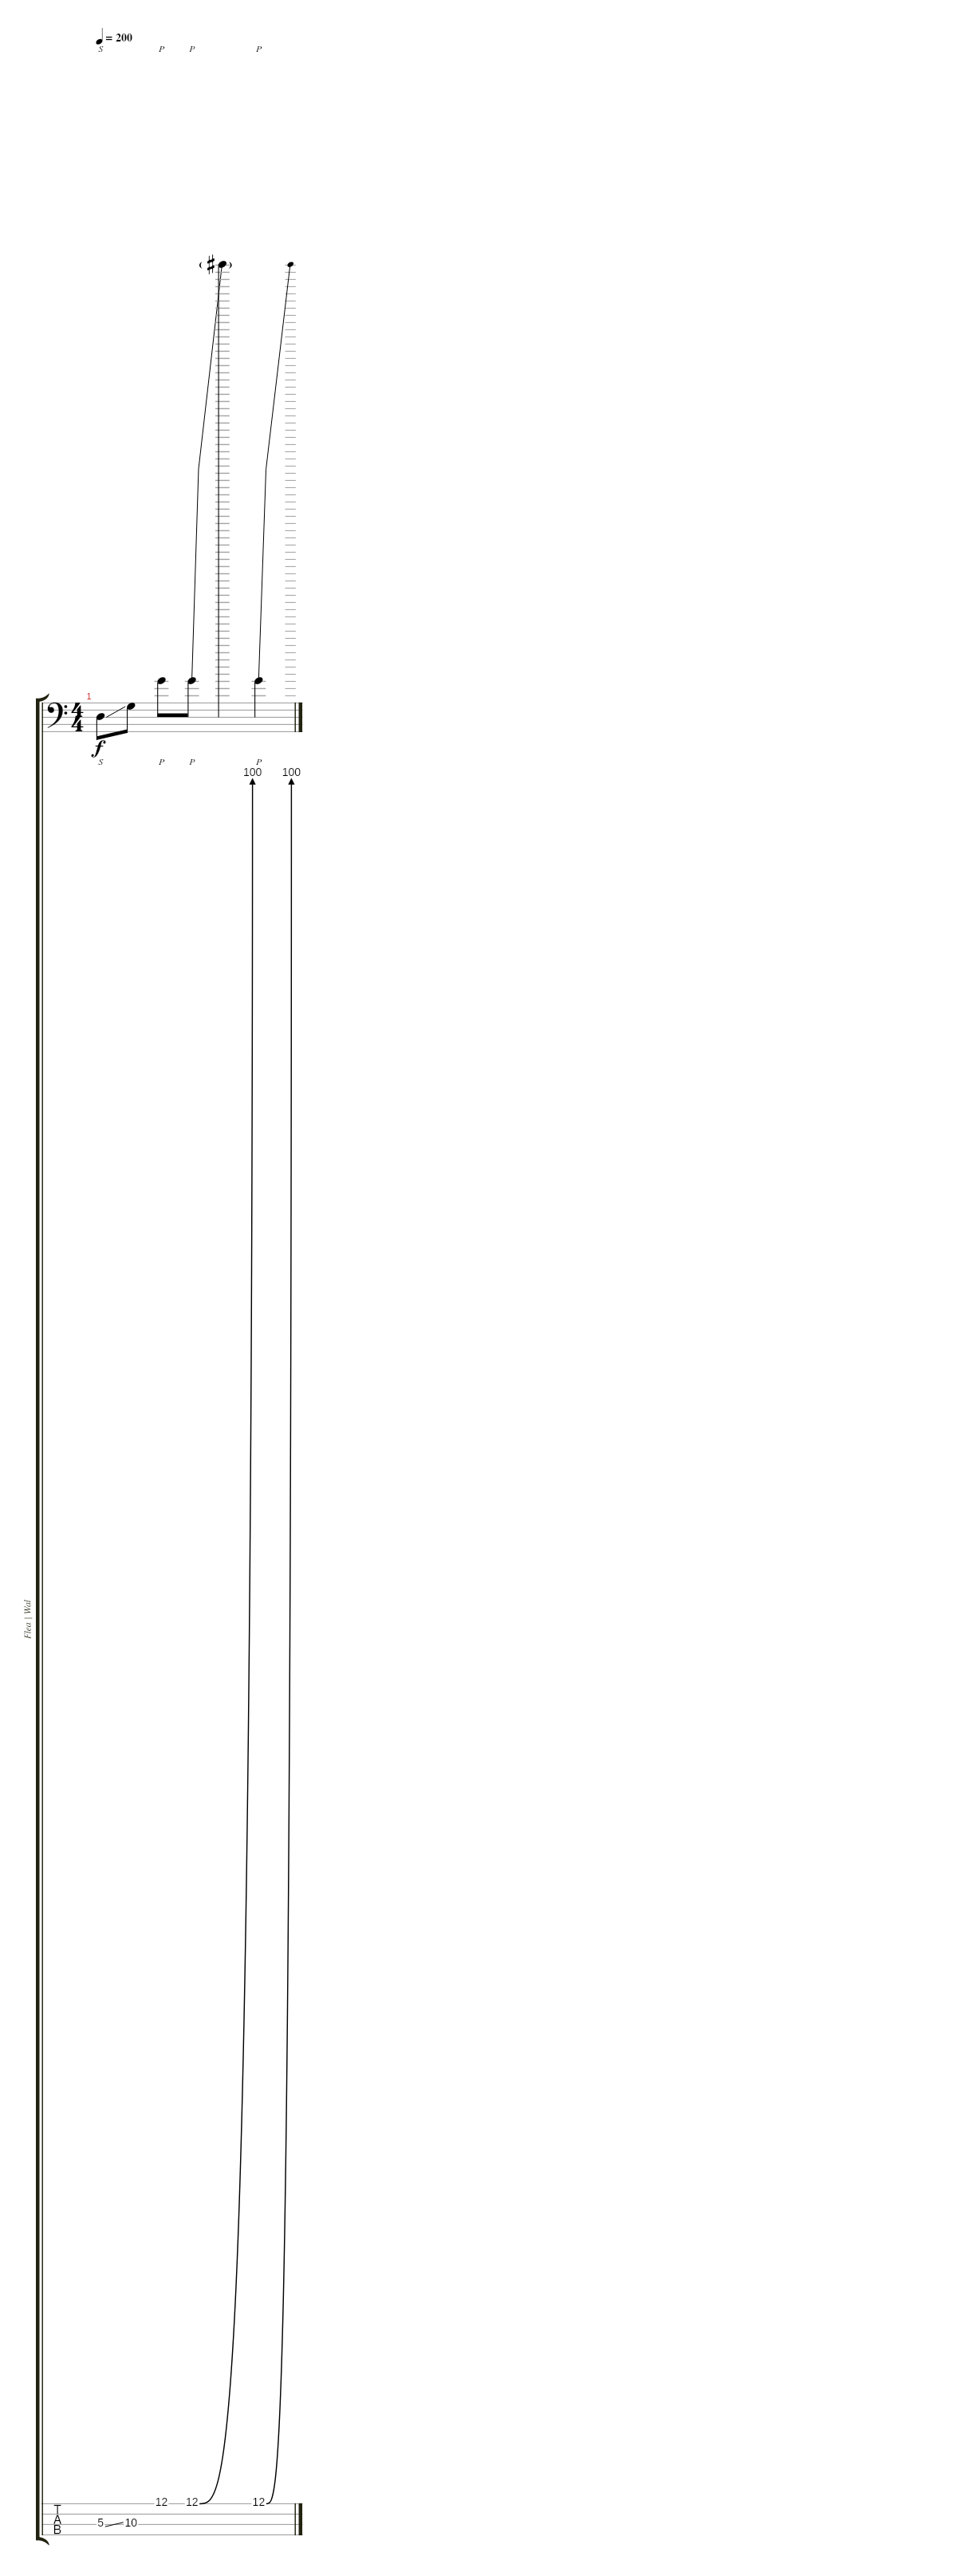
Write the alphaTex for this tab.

\track ("Flea | Wal Mk II | Bass" "Flea | Wal") {instrument slapbass2}
\staff {score tabs}
\tuning (G2 D2 A1 E1) {hide}
\ts (4 4)
\tempo 200
\clef f4
\ks c
5.3{ss}.8{s dy f} 10.3.8 12.1.8{p} 12.1{be (bend 0 0 300 400)}.8{p} 12.1{t}.4 12.1{be (bend 0 0 300 400)}.4{p}
